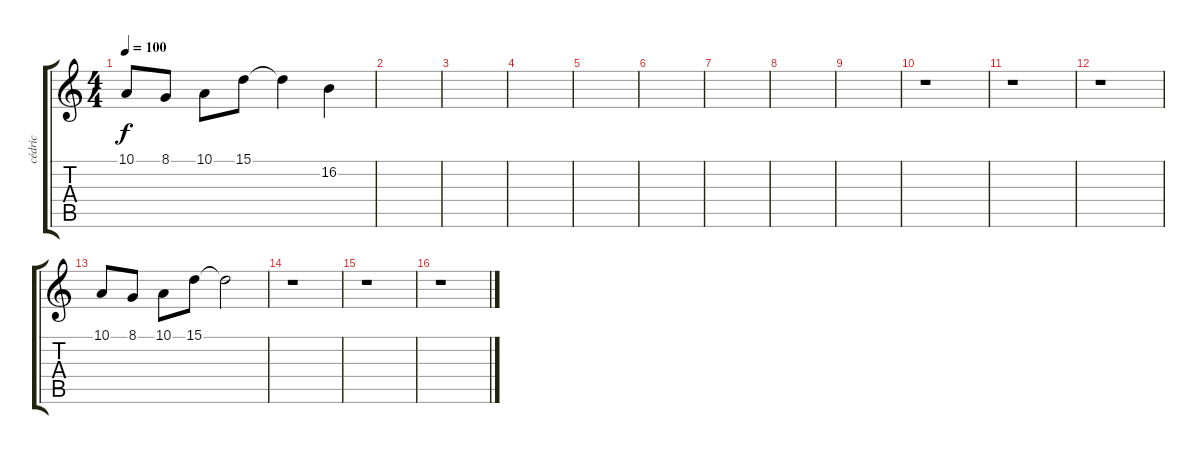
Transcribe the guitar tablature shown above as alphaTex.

\track ("cédric" "cédric") {instrument acousticgrandpiano}
\staff {score tabs}
\tuning (B3 G3 D3 A2 E2 B1) {hide}
\ts (4 4)
\tempo 100
\clef g2
\ks c
10.1.8{dy f} 8.1.8 10.1.8 15.1.8 15.1{t}.4 16.2.4 |
|
|
|
|
|
|
|
|
r.1 |
r.1 |
r.1 |
10.1.8 8.1.8 10.1.8 15.1.8 15.1{t}.2 |
r.1 |
r.1 |
r.1
